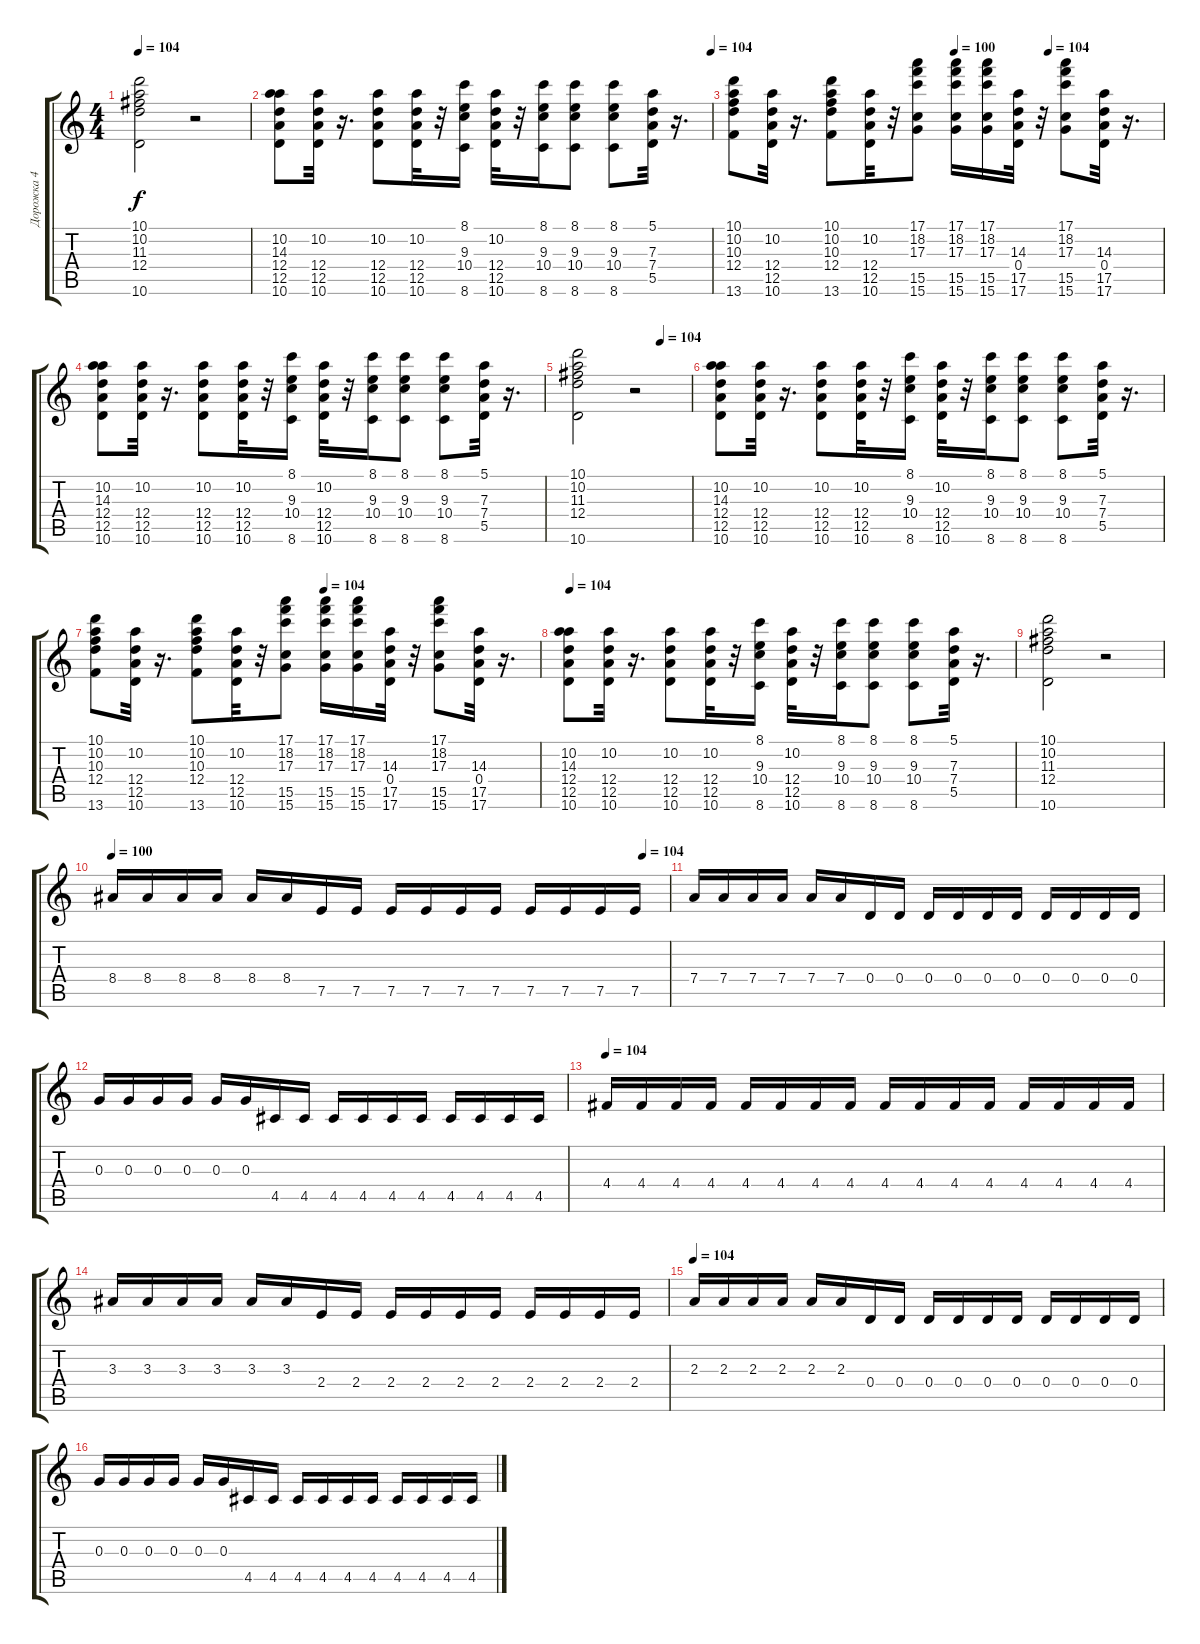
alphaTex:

\track ("Дорожка 4" "Дорожка 4") {instrument acousticguitarnylon}
\staff {score tabs}
\tuning (E4 B3 G3 D3 A2 E2) {hide}
\ts (4 4)
\tempo 104
\clef g2
\ks c
(10.1 10.2 11.3 12.4 10.6).2{dy f} r.2 |
\tempo (104 1)
(10.2 14.3 12.4 12.5 10.6).8 (10.2 12.4 12.5 10.6).32 r.16{d} (10.2 12.4 12.5 10.6).8 (10.2 12.4 12.5 10.6).32 r.32 (8.1 9.3 10.4 8.6).16 (10.2 12.4 12.5 10.6).32 r.32 (8.1 9.3 10.4 8.6).16 (8.1 9.3 10.4 8.6).8 (8.1 9.3 10.4 8.6).8 (5.1 7.3 7.4 5.5).32 r.16{d} |
\tempo (100 0.515625)
\tempo (104 0.734375)
(10.1 10.2 10.3 12.4 13.6).8 (10.2 12.4 12.5 10.6).32 r.16{d} (10.1 10.2 10.3 12.4 13.6).8 (10.2 12.4 12.5 10.6).32 r.32 (17.1 18.2 17.3 15.5 15.6).8 (17.1 18.2 17.3 15.5 15.6).16 (17.1 18.2 17.3 15.5 15.6).16 (14.3 0.4 17.5 17.6).32 r.32 (17.1 18.2 17.3 15.5 15.6).8 (14.3 0.4 17.5 17.6).32 r.16{d} |
(10.2 14.3 12.4 12.5 10.6).8 (10.2 12.4 12.5 10.6).32 r.16{d} (10.2 12.4 12.5 10.6).8 (10.2 12.4 12.5 10.6).32 r.32 (8.1 9.3 10.4 8.6).16 (10.2 12.4 12.5 10.6).32 r.32 (8.1 9.3 10.4 8.6).16 (8.1 9.3 10.4 8.6).8 (8.1 9.3 10.4 8.6).8 (5.1 7.3 7.4 5.5).32 r.16{d} |
\tempo (104 0.734375)
(10.1 10.2 11.3 12.4 10.6).2 r.2 |
(10.2 14.3 12.4 12.5 10.6).8 (10.2 12.4 12.5 10.6).32 r.16{d} (10.2 12.4 12.5 10.6).8 (10.2 12.4 12.5 10.6).32 r.32 (8.1 9.3 10.4 8.6).16 (10.2 12.4 12.5 10.6).32 r.32 (8.1 9.3 10.4 8.6).16 (8.1 9.3 10.4 8.6).8 (8.1 9.3 10.4 8.6).8 (5.1 7.3 7.4 5.5).32 r.16{d} |
\tempo (104 0.515625)
(10.1 10.2 10.3 12.4 13.6).8 (10.2 12.4 12.5 10.6).32 r.16{d} (10.1 10.2 10.3 12.4 13.6).8 (10.2 12.4 12.5 10.6).32 r.32 (17.1 18.2 17.3 15.5 15.6).8 (17.1 18.2 17.3 15.5 15.6).16 (17.1 18.2 17.3 15.5 15.6).16 (14.3 0.4 17.5 17.6).32 r.32 (17.1 18.2 17.3 15.5 15.6).8 (14.3 0.4 17.5 17.6).32 r.16{d} |
\tempo (104 0.015625)
(10.2 14.3 12.4 12.5 10.6).8 (10.2 12.4 12.5 10.6).32 r.16{d} (10.2 12.4 12.5 10.6).8 (10.2 12.4 12.5 10.6).32 r.32 (8.1 9.3 10.4 8.6).16 (10.2 12.4 12.5 10.6).32 r.32 (8.1 9.3 10.4 8.6).16 (8.1 9.3 10.4 8.6).8 (8.1 9.3 10.4 8.6).8 (5.1 7.3 7.4 5.5).32 r.16{d} |
(10.1 10.2 11.3 12.4 10.6).2 r.2 |
\tempo 100
\tempo (104 0.953125)
8.4.16 8.4.16 8.4.16 8.4.16 8.4.16 8.4.16 7.5.16 7.5.16 7.5.16 7.5.16 7.5.16 7.5.16 7.5.16 7.5.16 7.5.16 7.5.16 |
7.4.16 7.4.16 7.4.16 7.4.16 7.4.16 7.4.16 0.4.16 0.4.16 0.4.16 0.4.16 0.4.16 0.4.16 0.4.16 0.4.16 0.4.16 0.4.16 |
0.3.16 0.3.16 0.3.16 0.3.16 0.3.16 0.3.16 4.5.16 4.5.16 4.5.16 4.5.16 4.5.16 4.5.16 4.5.16 4.5.16 4.5.16 4.5.16 |
\tempo 104
4.4.16 4.4.16 4.4.16 4.4.16 4.4.16 4.4.16 4.4.16 4.4.16 4.4.16 4.4.16 4.4.16 4.4.16 4.4.16 4.4.16 4.4.16 4.4.16 |
3.3.16 3.3.16 3.3.16 3.3.16 3.3.16 3.3.16 2.4.16 2.4.16 2.4.16 2.4.16 2.4.16 2.4.16 2.4.16 2.4.16 2.4.16 2.4.16 |
\tempo 104
2.3.16 2.3.16 2.3.16 2.3.16 2.3.16 2.3.16 0.4.16 0.4.16 0.4.16 0.4.16 0.4.16 0.4.16 0.4.16 0.4.16 0.4.16 0.4.16 |
0.3.16 0.3.16 0.3.16 0.3.16 0.3.16 0.3.16 4.5.16 4.5.16 4.5.16 4.5.16 4.5.16 4.5.16 4.5.16 4.5.16 4.5.16 4.5.16
